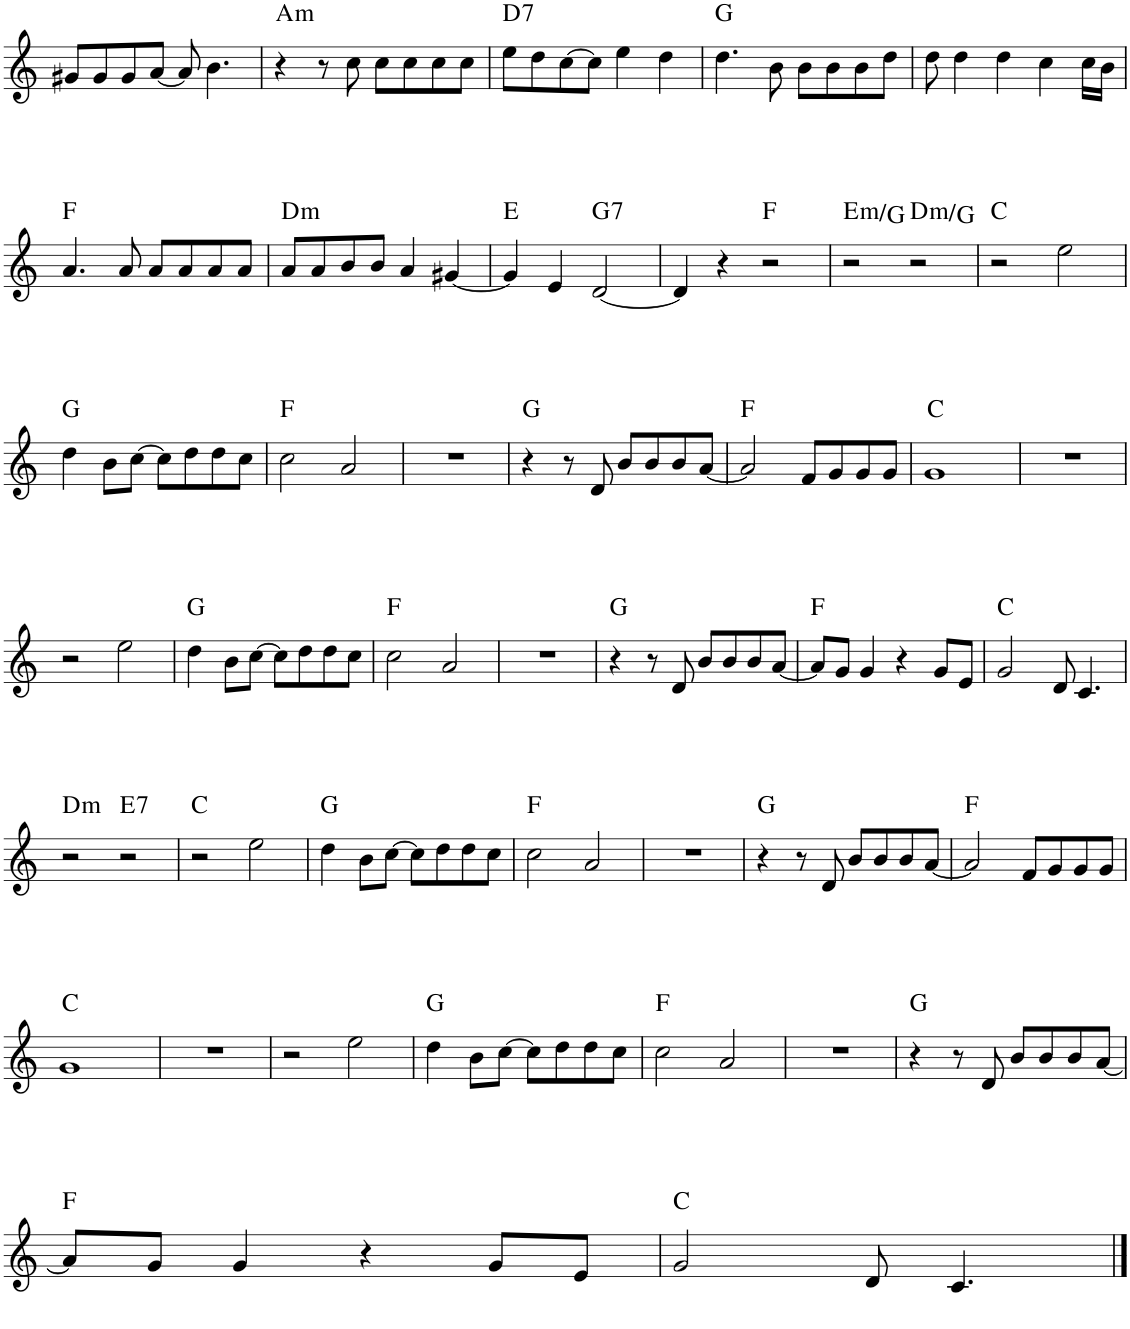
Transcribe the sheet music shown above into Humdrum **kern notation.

**kern	**harte
*part1	*part1
*staff1	*
*I"Piano	*
*I'Pno.	*
!!LO:PB:g=z
*clefG2	*
*k[]	*
*M4/4	*
=49	=49
8g#X/L	.
8g#/	.
8g#/	.
[8a/J	.
8a/]	.
4.b\	.
=50	=50
!	!LO:H:kt=m
4r	A:min
8r	.
8cc\	.
8cc\L	.
8cc\	.
8cc\	.
8cc\J	.
=51	=51
!	!LO:H:kt=7
8ee\L	D:7
8dd\	.
[8cc\	.
8cc\J]	.
4ee\	.
4dd\	.
=52	=52
4.dd\	G:maj
8b\	.
8b\L	.
8b\	.
8b\	.
8dd\J	.
=53	=53
8dd\	.
4dd\	.
4dd\	.
4cc\	.
16cc\LL	.
16b\JJ	.
!!LO:LB:g=z
=54	=54
4.a/	F:maj
8a/	.
8a/L	.
8a/	.
8a/	.
8a/J	.
=55	=55
!	!LO:H:kt=m
8a/L	D:min
8a/	.
8b/	.
8b/J	.
4a/	.
[4g#X/	.
=56	=56
4g#/]	E:maj
4e/	.
!	!LO:H:kt=7
[2d/	G:7
=57	=57
4d/]	.
4r	.
2r	F:maj
=58	=58
!	!LO:H:kt=m
2r	E:min/b3
!	!LO:H:kt=m
2r	D:min/4
=59	=59
2r	C:maj
2ee\	.
!!LO:LB:g=z
=60	=60
4dd\	G:maj
8b\L	.
[8cc\J	.
8cc\L]	.
8dd\	.
8dd\	.
8cc\J	.
=61	=61
2cc\	F:maj
2a/	.
=62	=62
1r	.
=63	=63
4r	G:maj
8r	.
8d/	.
8b/L	.
8b/	.
8b/	.
[8a/J	.
=64	=64
2a/]	F:maj
8f/L	.
8g/	.
8g/	.
8g/J	.
=65	=65
1g	C:maj
=66	=66
1r	.
!!LO:LB:g=z
=67	=67
2r	.
2ee\	.
=68	=68
4dd\	G:maj
8b\L	.
[8cc\J	.
8cc\L]	.
8dd\	.
8dd\	.
8cc\J	.
=69	=69
2cc\	F:maj
2a/	.
=70	=70
1r	.
=71	=71
4r	G:maj
8r	.
8d/	.
8b/L	.
8b/	.
8b/	.
[8a/J	.
=72	=72
8a/L]	F:maj
8g/J	.
4g/	.
4r	.
8g/L	.
8e/J	.
=73	=73
2g/	C:maj
8d/	.
4.c/	.
!!LO:LB:g=z
=74	=74
!	!LO:H:kt=m
2r	D:min
!	!LO:H:kt=7
2r	E:7
=75	=75
2r	C:maj
2ee\	.
=76	=76
4dd\	G:maj
8b\L	.
[8cc\J	.
8cc\L]	.
8dd\	.
8dd\	.
8cc\J	.
=77	=77
2cc\	F:maj
2a/	.
=78	=78
1r	.
=79	=79
4r	G:maj
8r	.
8d/	.
8b/L	.
8b/	.
8b/	.
[8a/J	.
=80	=80
2a/]	F:maj
8f/L	.
8g/	.
8g/	.
8g/J	.
!!LO:LB:g=z
=81	=81
1g	C:maj
=82	=82
1r	.
=83	=83
2r	.
2ee\	.
=84	=84
4dd\	G:maj
8b\L	.
[8cc\J	.
8cc\L]	.
8dd\	.
8dd\	.
8cc\J	.
=85	=85
2cc\	F:maj
2a/	.
=86	=86
1r	.
=87	=87
4r	G:maj
8r	.
8d/	.
8b/L	.
8b/	.
8b/	.
[8a/J	.
!!LO:LB:g=z
=88	=88
8a/L]	F:maj
8g/J	.
4g/	.
4r	.
8g/L	.
8e/J	.
=89	=89
2g/	C:maj
8d/	.
4.c/	.
==	==
*-	*-
